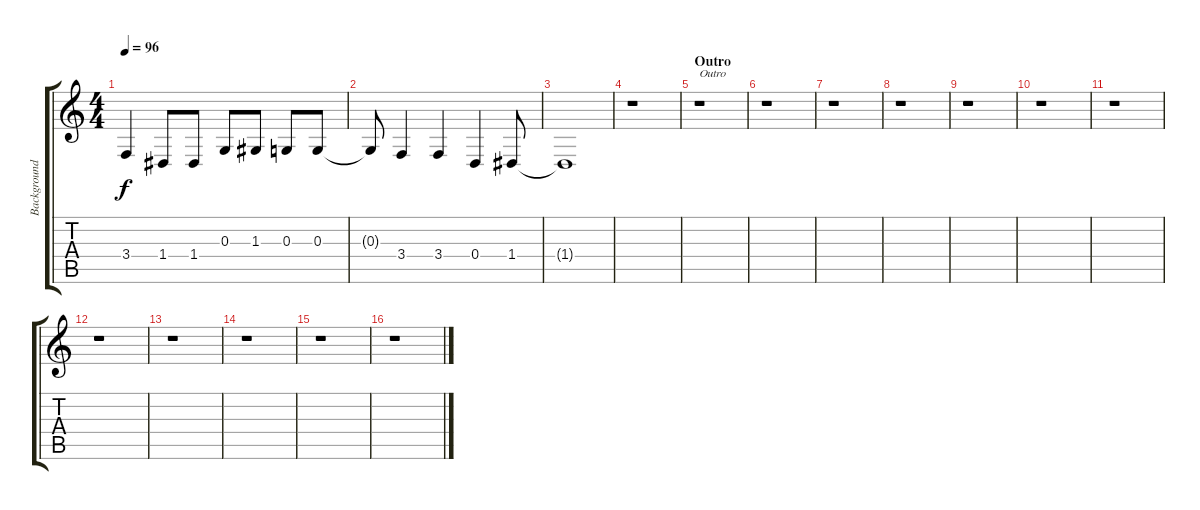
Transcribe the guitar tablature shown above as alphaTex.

\track ("Background Vocal" "Background") {instrument lead1square}
\staff {score tabs}
\tuning (E4 B3 G3 D3 A2 E2) {hide}
\ts (4 4)
\tempo 96
\clef g2
\ks c
3.4{t}.4{dy f} 1.4.8 1.4.8 0.3.8 1.3.8 0.3.8 0.3.8 |
0.3{t}.8 3.4.4 3.4.4 0.4.4 1.4.8 |
1.4{t}.1 |
r.1 |
\section ("" "Outro")
r.1{txt "Outro"} |
r.1 |
r.1 |
r.1 |
r.1 |
r.1 |
r.1 |
r.1 |
r.1 |
r.1 |
r.1 |
r.1
